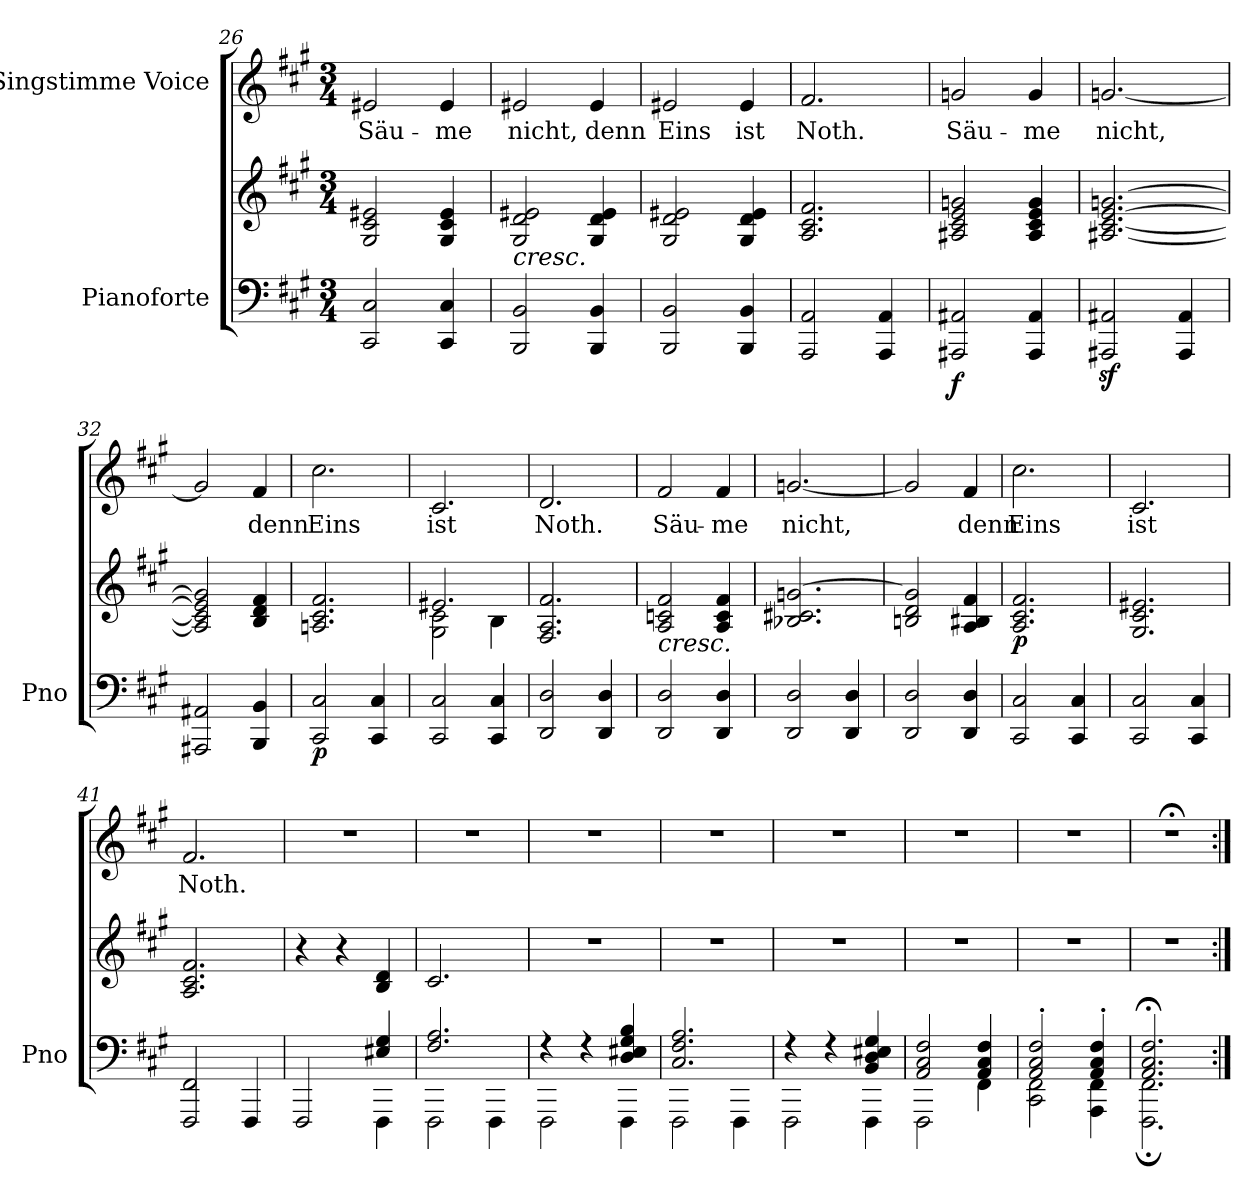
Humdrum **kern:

**kern	**kern	**dynam	**kern	**text
*part2	*part2	*part2	*part1	*part1
*staff3	*staff2	*staff2/3	*staff1	*staff1
*I"Pianoforte	*	*	*I"Singstimme Voice	*
*I'Pno	*	*	*	*
*clefF4	*clefG2	*	*clefG2	*
*k[f#c#g#]	*k[f#c#g#]	*	*k[f#c#g#]	*
*M3/4	*M3/4	*	*M3/4	*
=26	=26	=26	=26	=26
2CC#/ 2C#/	2G#/ 2c#/ 2e#X/	.	2e#X/	Säu-
4CC#/ 4C#/	4G#/ 4c#/ 4e#/	.	4e#/	-me
=27	=27	=27	=27	=27
!	!LO:TX:b:i:t=cresc.	!	!	!
2BBB/ 2BB/	2G#/ 2d/ 2e#X/	.	2e#X/	nicht,
4BBB/ 4BB/	4G#/ 4d/ 4e#/	.	4e#/	denn
=28	=28	=28	=28	=28
2BBB/ 2BB/	2G#/ 2d/ 2e#X/	.	2e#X/	Eins
4BBB/ 4BB/	4G#/ 4d/ 4e#/	.	4e#/	ist
=29	=29	=29	=29	=29
2AAA/ 2AA/	2.A/ 2.c#/ 2.f#/	.	2.f#/	Noth.
4AAA/ 4AA/	.	.	.	.
=30	=30	=30	=30	=30
!	!	!LO:DY:b=2	!	!
2AAA#X/ 2AA#X/	2A#X/ 2c#/ 2e/ 2gn/	f	2gn/	Säu-
4AAA#/ 4AA#/	4A#/ 4c#/ 4e/ 4g/	.	4g/	-me
=31	=31	=31	=31	=31
2AAA#X/z< 2AA#X/z<	[2.A#X/ [2.c#/ [2.e/ [2.gn/	.	[2.gn/	nicht,
4AAA#/ 4AA#/	.	.	.	.
=32	=32	=32	=32	=32
2AAA#X/ 2AA#X/	2A#/] 2c#/] 2e/] 2g/]	.	2g/]	.
4BBB/ 4BB/	4B/ 4d/ 4f#/	.	4f#/	denn
=33	=33	=33	=33	=33
!	!	!LO:DY:b=2	!	!
2CC#/ 2C#/	2.An/ 2.c#/ 2.f#/	p	2.cc#\	Eins
4CC#/ 4C#/	.	.	.	.
=34	=34	=34	=34	=34
*	*^	*	*	*
2CC#/ 2C#/	2.e#X/	2G#\ 2c#\	.	2.c#/	ist
4CC#/ 4C#/	.	4B\	.	.	.
*	*v	*v	*	*	*
=35	=35	=35	=35	=35
2DD/ 2D/	2.F#/ 2.A/ 2.f#/	.	2.d/	Noth.
4DD/ 4D/	.	.	.	.
=36	=36	=36	=36	=36
!	!LO:TX:b:i:t=cresc.	!	!	!
2DD/ 2D/	2A/ 2cn/ 2f#/	.	2f#/	Säu-
4DD/ 4D/	4A/ 4c/ 4f#/	.	4f#/	-me
=37	=37	=37	=37	=37
2DD/ 2D/	2.B-X/ 2.c#X/ [2.gn/	.	[2.gn/	nicht,
4DD/ 4D/	.	.	.	.
=38	=38	=38	=38	=38
2DD/ 2D/	2Bn/ 2d/ 2g/]	.	2g/]	.
4DD/ 4D/	4A/ 4B#X/ 4f#/	.	4f#/	denn
=39	=39	=39	=39	=39
!	!	!LO:DY:b	!	!
2CC#/ 2C#/	2.A/ 2.c#/ 2.f#/	p	2.cc#\	Eins
4CC#/ 4C#/	.	.	.	.
=40	=40	=40	=40	=40
2CC#/ 2C#/	2.G#/ 2.c#/ 2.e#X/	.	2.c#/	ist
4CC#/ 4C#/	.	.	.	.
=41	=41	=41	=41	=41
2FFF#/ 2FF#/	2.A/ 2.c#/ 2.f#/	.	2.f#/	Noth.
4FFF#/	.	.	.	.
=42	=42	=42	=42	=42
*^	*	*	*	*
2FFF#/	2ryy	4r	.	2.r	.
.	.	4r	.	.	.
4E#X/ 4G#/	4FFF#\	4B/ 4d/	.	.	.
=43	=43	=43	=43	=43	=43
2.F#/ 2.A/	2FFF#\	2.c#/	.	2.r	.
.	4FFF#\	.	.	.	.
=44	=44	=44	=44	=44	=44
4r	2FFF#\	2.r	.	2.r	.
4r	.	.	.	.	.
4D/ 4E#X/ 4G#/ 4B/	4FFF#\	.	.	.	.
=45	=45	=45	=45	=45	=45
2.C#/ 2.F#/ 2.A/	2FFF#\	2.r	.	2.r	.
.	4FFF#\	.	.	.	.
=46	=46	=46	=46	=46	=46
4r	2FFF#\	2.r	.	2.r	.
4r	.	.	.	.	.
4BB/ 4D/ 4E#X/ 4G#/	4FFF#\	.	.	.	.
=47	=47	=47	=47	=47	=47
2AA/ 2C#/ 2F#/	2FFF#\	2.r	.	2.r	.
4AA/ 4C#/ 4F#/	4FF#\	.	.	.	.
=48	=48	=48	=48	=48	=48
2AA/' 2C#/' 2F#/'	2CC#\ 2FF#\	2.r	.	2.r	.
4AA/' 4C#/' 4F#/'	4AAA\ 4FF#\	.	.	.	.
=49	=49	=49	=49	=49	=49
2.AA/;< 2.C#/;< 2.F#/;<	2.FFF#\; 2.FF#\;	2.r	.	2.r;<	.
*v	*v	*	*	*	*
=:|!	=:|!	=:|!	=:|!	=:|!
*-	*-	*-	*-	*-
